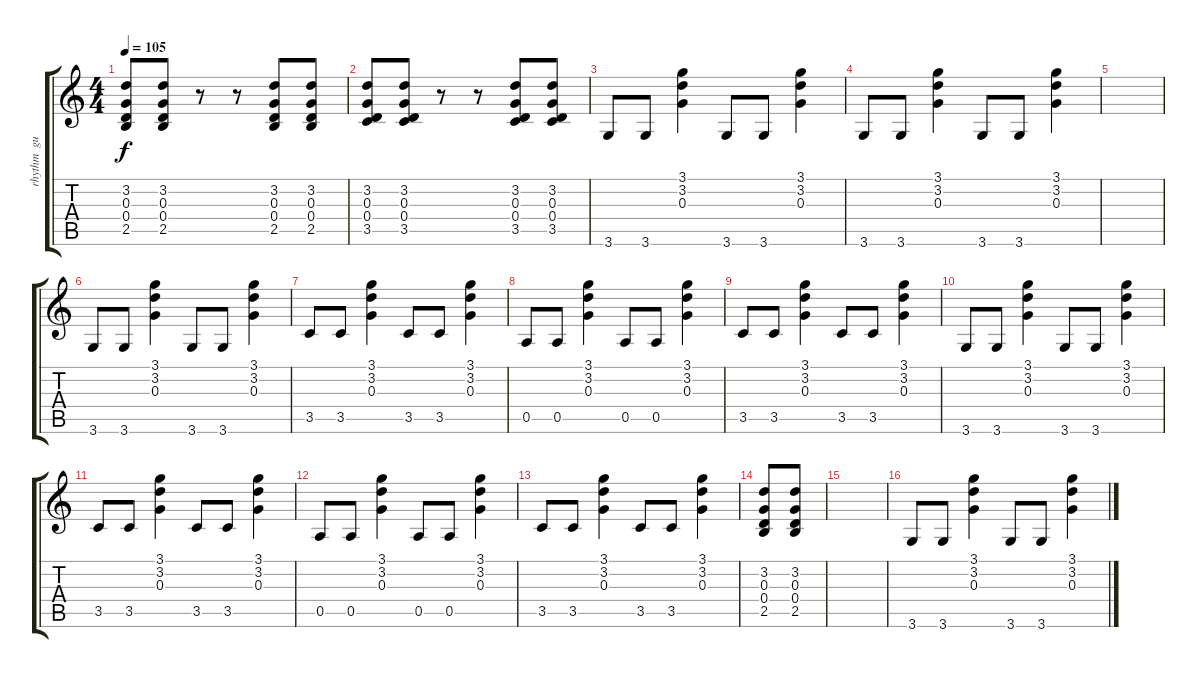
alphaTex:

\track ("rhythm  guitar" "rhythm  gu") {instrument distortionguitar}
\staff {score tabs}
\tuning (E4 B3 G3 D3 A2 E2) {hide}
\ts (4 4)
\tempo 105
\clef g2
\ks c
(3.2 0.3 0.4 2.5).8{dy f} (3.2 0.3 0.4 2.5).8 r.8 r.8 (3.2 0.3 0.4 2.5).8 (3.2 0.3 0.4 2.5).8 |
(3.2 0.3 0.4 3.5).8 (3.2 0.3 0.4 3.5).8 r.8 r.8 (3.2 0.3 0.4 3.5).8 (3.2 0.3 0.4 3.5).8 |
3.6.8 3.6.8 (3.1 3.2 0.3).4 3.6.8 3.6.8 (3.1 3.2 0.3).4 |
3.6.8 3.6.8 (3.1 3.2 0.3).4 3.6.8 3.6.8 (3.1 3.2 0.3).4 |
|
3.6.8 3.6.8 (3.1 3.2 0.3).4 3.6.8 3.6.8 (3.1 3.2 0.3).4 |
3.5.8 3.5.8 (3.1 3.2 0.3).4 3.5.8 3.5.8 (3.1 3.2 0.3).4 |
0.5.8 0.5.8 (3.1 3.2 0.3).4 0.5.8 0.5.8 (3.1 3.2 0.3).4 |
3.5.8 3.5.8 (3.1 3.2 0.3).4 3.5.8 3.5.8 (3.1 3.2 0.3).4 |
3.6.8 3.6.8 (3.1 3.2 0.3).4 3.6.8 3.6.8 (3.1 3.2 0.3).4 |
3.5.8 3.5.8 (3.1 3.2 0.3).4 3.5.8 3.5.8 (3.1 3.2 0.3).4 |
0.5.8 0.5.8 (3.1 3.2 0.3).4 0.5.8 0.5.8 (3.1 3.2 0.3).4 |
3.5.8 3.5.8 (3.1 3.2 0.3).4 3.5.8 3.5.8 (3.1 3.2 0.3).4 |
(3.2 0.3 0.4 2.5).8 (3.2 0.3 0.4 2.5).8 |
|
3.6.8 3.6.8 (3.1 3.2 0.3).4 3.6.8 3.6.8 (3.1 3.2 0.3).4
